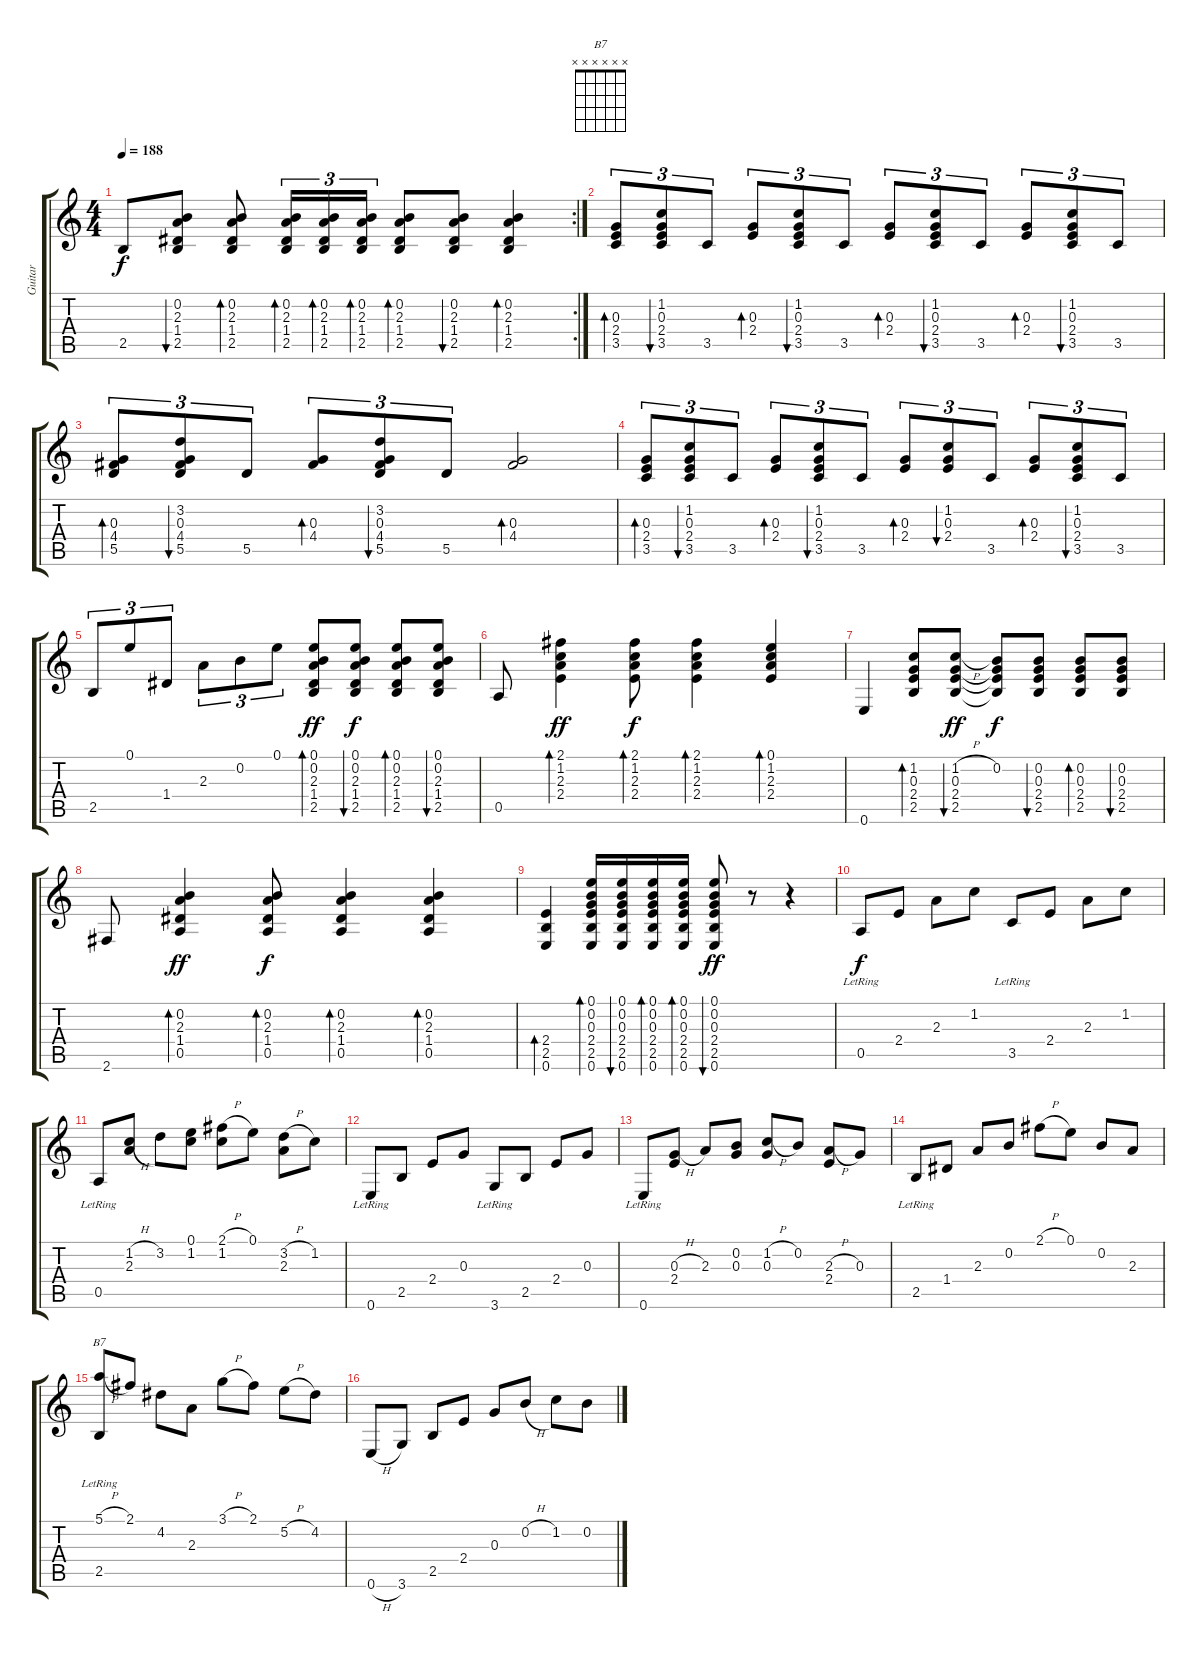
\track ("Guitar" "Guitar") {instrument acousticguitarnylon}
\staff {score tabs}
\tuning (E4 B3 G3 D3 A2 E2) {hide}
\chord ("B7" x x x x x x) {firstfret 0}
\rc 2
\ts (4 4)
\tempo 188
\clef g2
\ks c
2.5.8{dy f} (0.2 2.3 1.4 2.5).8{bu 60} (0.2 2.3 1.4 2.5).8{bd 60} (0.2 2.3 1.4 2.5).16{tu (3 2) bd 60} (0.2 2.3 1.4 2.5).16{tu (3 2) bd 60} (0.2 2.3 1.4 2.5).16{tu (3 2) bd 60} (0.2 2.3 1.4 2.5).8{bd 60} (0.2 2.3 1.4 2.5).8{bu 60} (0.2 2.3 1.4 2.5).4{bd 60} |
(0.3 2.4 3.5).8{tu (3 2) bd 60} (1.2 0.3 2.4 3.5).8{tu (3 2) bu 60} 3.5.8{tu (3 2)} (0.3 2.4).8{tu (3 2) bd 60} (1.2 0.3 2.4 3.5).8{tu (3 2) bu 60} 3.5.8{tu (3 2)} (0.3 2.4).8{tu (3 2) bd 60} (1.2 0.3 2.4 3.5).8{tu (3 2) bu 60} 3.5.8{tu (3 2)} (0.3 2.4).8{tu (3 2) bd 60} (1.2 0.3 2.4 3.5).8{tu (3 2) bu 60} 3.5.8{tu (3 2)} |
(0.3 4.4 5.5).8{tu (3 2) bd 60} (3.2 0.3 4.4 5.5).8{tu (3 2) bu 60} 5.5.8{tu (3 2)} (0.3 4.4).8{tu (3 2) bd 60} (3.2 0.3 4.4 5.5).8{tu (3 2) bu 60} 5.5.8{tu (3 2)} (0.3 4.4).2{bd 60} |
(0.3 2.4 3.5).8{tu (3 2) bd 60} (1.2 0.3 2.4 3.5).8{tu (3 2) bu 60} 3.5.8{tu (3 2)} (0.3 2.4).8{tu (3 2) bd 60} (1.2 0.3 2.4 3.5).8{tu (3 2) bu 60} 3.5.8{tu (3 2)} (0.3 2.4).8{tu (3 2) bd 60} (1.2 0.3 2.4).8{tu (3 2) bu 60} 3.5.8{tu (3 2)} (0.3 2.4).8{tu (3 2) bd 60} (1.2 0.3 2.4 3.5).8{tu (3 2) bu 60} 3.5.8{tu (3 2)} |
2.5.8{tu (3 2)} 0.1.8{tu (3 2)} 1.4.8{tu (3 2)} 2.3.8{tu (3 2)} 0.2.8{tu (3 2)} 0.1.8{tu (3 2)} (0.1 0.2 2.3 1.4 2.5).8{bd 60 dy ff} (0.1 0.2 2.3 1.4 2.5).8{bu 60 dy f} (0.1 0.2 2.3 1.4 2.5).8{bd 60} (0.1 0.2 2.3 1.4 2.5).8{bu 60} |
0.5.8 (2.1 1.2 2.3 2.4).4{bd 120 dy ff} (2.1 1.2 2.3 2.4).8{bd 120 dy f} (2.1 1.2 2.3 2.4).4{bd 120} (0.1 1.2 2.3 2.4).4{bd 120} |
0.6.4 (1.2 0.3 2.4 2.5).8{bd 120} (1.2{h} 0.3 2.4 2.5).8{bu 120 dy ff} (0.2 0.3{t} 2.4{t} 2.5{t}).8{dy f} (0.2 0.3 2.4 2.5).8{bu 120} (0.2 0.3 2.4 2.5).8{bd 120} (0.2 0.3 2.4 2.5).8{bu 120} |
2.6.8 (0.2 2.3 1.4 0.5).4{bd 120 dy ff} (0.2 2.3 1.4 0.5).8{bd 120 dy f} (0.2 2.3 1.4 0.5).4{bd 120} (0.2 2.3 1.4 0.5).4{bd 120} |
(2.4 2.5 0.6).4{bd 120} (0.1 0.2 0.3 2.4 2.5 0.6).16{bd 120} (0.1 0.2 0.3 2.4 2.5 0.6).16{bu 120} (0.1 0.2 0.3 2.4 2.5 0.6).16{bd 120} (0.1 0.2 0.3 2.4 2.5 0.6).16{bd 120} (0.1 0.2 0.3 2.4 2.5 0.6).8{bu 120 dy ff} r.8 r.4 |
0.5{lr}.8{dy f} 2.4.8 2.3.8 1.2.8 3.5{lr}.8 2.4.8 2.3.8 1.2.8 |
0.5{lr}.8 (1.2{h} 2.3).8 3.2.8 (0.1 1.2).8 (2.1{h} 1.2).8 0.1.8 (3.2{h} 2.3).8 1.2.8 |
0.6{lr}.8 2.5.8 2.4.8 0.3.8 3.6{lr}.8 2.5.8 2.4.8 0.3.8 |
0.6{lr}.8 (0.3{h} 2.4).8 2.3.8 (0.2 0.3).8 (1.2{h} 0.3).8 0.2.8 (2.3{h} 2.4).8 0.3.8 |
2.5{lr}.8 1.4.8 2.3.8 0.2.8 2.1{h}.8 0.1.8 0.2.8 2.3.8 |
(5.1{h} 2.5{lr}).8{ch "B7"} 2.1.8 4.2.8 2.3.8 3.1{h}.8 2.1.8 5.2{h}.8 4.2.8 |
0.6{h}.8 3.6.8 2.5.8 2.4.8 0.3.8 0.2{h}.8 1.2.8 0.2{h}.8
